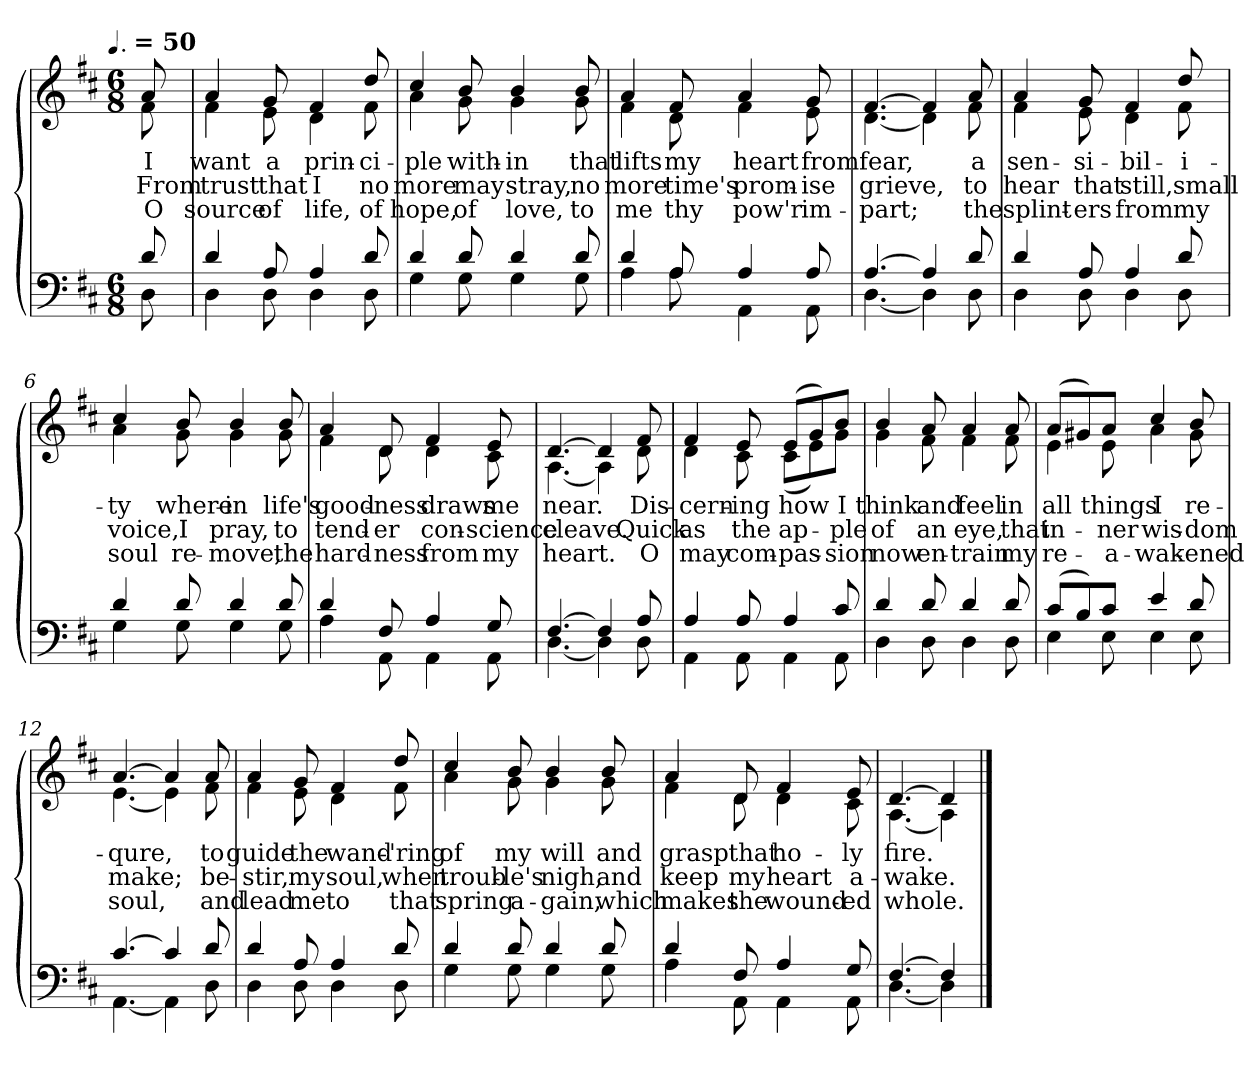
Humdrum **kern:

**kern	**kern	**text	**text	**text
*part1	*part1	*part1	*part1	*part1
*staff2	*staff1	*staff1	*staff1	*staff1
*clefF4	*clefG2	*	*	*
*k[f#c#]	*k[f#c#]	*	*	*
!!LO:TX:omd:t=[quarter-dot] = 50
*M6/8	*M6/8	*	*	*
*MM75	*MM75	*	*	*
=	=	=	=	=
*^	*^	*	*	*
8d	8D	8a	8f#	I	From	O
=1	=1	=1	=1	=1	=1	=1
4d	4D	4a	4f#	want	trust	source
8A	8D	8g	8e	a	that	of
4A	4D	4f#	4d	prin-	I	life,
8d	8D	8dd	8f#	-ci-	no	of
=2	=2	=2	=2	=2	=2	=2
4d	4G	4cc#	4a	-ple	more	hope,
8d	8G	8b	8g	with-	may	of
4d	4G	4b	4g	-in	stray,	love,
8d	8G	8b	8g	that	no	to
=3	=3	=3	=3	=3	=3	=3
4d	4A	4a	4f#	lifts	more	me
8A/	8A	8f#	8d	my	time's	thy
4A	4AA	4a	4f#	heart	prom-	pow'r
8A	8AA	8g	8e	from	-ise	im-
!!LO:LB:g=z	!!
=4	=4	=4	=4	=4	=4	=4
[4.A	[4.D	[4.f#	[4.d	fear,	grieve,	-part;
4A]	4D]	4f#]	4d]	.	.	.
8d	8D	8a	8f#	a	to	the
=5	=5	=5	=5	=5	=5	=5
4d	4D	4a	4f#	sen-	hear	splint-
8A	8D	8g	8e	-si-	that	-ers
4A	4D	4f#	4d	-bil-	still,	from
8d	8D	8dd	8f#	-i-	small	my
=6	=6	=6	=6	=6	=6	=6
4d	4G	4cc#	4a	-ty	voice,	soul
8d	8G	8b	8g	where-	I	re-
4d	4G	4b	4g	-in	pray,	-move,
8d	8G	8b	8g	life's	to	the
!!LO:LB:g=z	!!
=7	=7	=7	=7	=7	=7	=7
4d	4A	4a	4f#	good-	tend-	hard-
8F#	8AA	8d	8d	-ness	-er	-ness
4A	4AA	4f#	4d	draws	con-	from
8G	8AA	8e	8c#	me	-science	my
=8	=8	=8	=8	=8	=8	=8
[4.F#	[4.D	[4.d	[4.A	near.	cleave.	heart.
4F#]	4D]	4d]	4A]	.	.	.
8A	8D	8f#	8d	Dis-	Quick	O
=9	=9	=9	=9	=9	=9	=9
4A	4AA	4f#	4d	-cern-	as	may
8A	8AA	8e	8c#	-ing	the	com-
4A	4AA	(8e/L	(8c#L	how	ap-	-pas-
.	.	8g/)	8e)	.	.	.
8c#	8AA	8b/J	8gJ	I	-ple	-sion
!!LO:PB:g=z	!!
=10	=10	=10	=10	=10	=10	=10
4d	4D	4b	4g	think	of	now
8d	8D	8a	8f#	and	an	en-
4d	4D	4a	4f#	feel	eye,	-train
8d	8D	8a	8f#	in	that	my
=11	=11	=11	=11	=11	=11	=11
(8c#L	4E	(8aL	4e	all	in-	re-
8B)	.	8g#X)	.	.	.	.
8c#J	8E	8aJ	8e	things	-ner	-a-
4e	4E	4cc#	4a	I	wis-	-wak-
8d	8E	8b	8g#	re-	-dom	-ened
=12	=12	=12	=12	=12	=12	=12
[4.c#	[4.AA	[4.a	[4.e	-qure,	make;	soul,
4c#]	4AA]	4a]	4e]	.	.	.
8d	8D	8a	8f#	to	be-	and
!!LO:LB:g=z	!!
=13	=13	=13	=13	=13	=13	=13
4d	4D	4a	4f#	guide	-stir,	lead
8A	8D	8g	8e	the	my	me
4A	4D	4f#	4d	wand-	soul,	to
8d	8D	8dd	8f#	-'ring	when	that
=14	=14	=14	=14	=14	=14	=14
4d	4G	4cc#	4a	of	troub-	spring
8d	8G	8b	8g	my	-le's	a-
4d	4G	4b	4g	will	nigh,	-gain,
8d	8G	8b	8g	and	and	which
!!LO:LB:g=z	!!
=15	=15	=15	=15	=15	=15	=15
4d	4A	4a	4f#	grasp	keep	makes
8F#	8AA	8d	8d	that	my	the
4A	4AA	4f#	4d	ho-	heart	wound-
8G	8AA	8e	8c#	-ly	a-	-ed
=16	=16	=16	=16	=16	=16	=16
[4.F#	[4.D	[4.d	[4.A	fire.	-wake.	whole.
4F#]	4D]	4d]	4A]	.	.	.
*v	*v	*	*	*	*	*
*	*v	*v	*	*	*
==	==	==	==	==
*-	*-	*-	*-	*-
